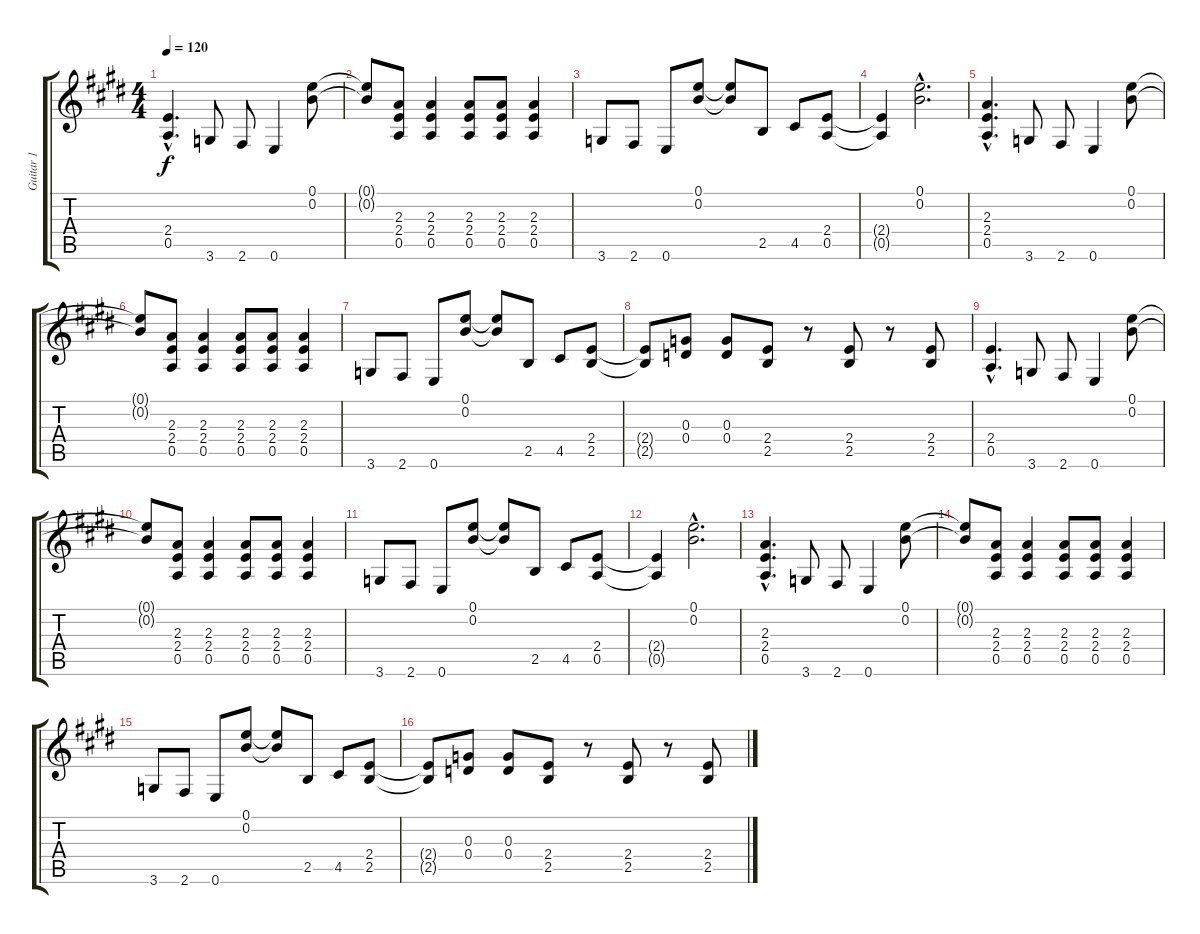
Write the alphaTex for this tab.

\track ("Guitar 1" "Guitar 1") {instrument distortionguitar}
\staff {score tabs}
\tuning (E4 B3 G3 D3 A2 E2) {hide}
\ts (4 4)
\tempo 120
\clef g2
\ks e
(2.4{hac} 0.5{hac}).4{d dy f} 3.6.8 2.6.8 0.6.4 (0.1 0.2).8 |
(0.1{t} 0.2{t}).8 (2.3 2.4 0.5).8 (2.3 2.4 0.5).4 (2.3 2.4 0.5).8 (2.3 2.4 0.5).8 (2.3 2.4 0.5).4 |
3.6.8 2.6.8 0.6.8 (0.1 0.2).8 (0.1{t} 0.2{t}).8 2.5.8 4.5.8 (2.4 0.5).8 |
(2.4{t} 0.5{t}).4{volume 11} (0.1{hac} 0.2{hac}).2{d} |
(2.3{hac} 2.4{hac} 0.5{hac}).4{d volume 10} 3.6.8 2.6.8 0.6.4 (0.1 0.2).8 |
(0.1{t} 0.2{t}).8{volume 9} (2.3 2.4 0.5).8 (2.3 2.4 0.5).4 (2.3 2.4 0.5).8 (2.3 2.4 0.5).8 (2.3 2.4 0.5).4 |
3.6.8{volume 8} 2.6.8 0.6.8 (0.1 0.2).8 (0.1{t} 0.2{t}).8 2.5.8 4.5.8 (2.4 2.5).8 |
(2.4{t} 2.5{t}).8{volume 7} (0.3 0.4).8 (0.3 0.4).8 (2.4 2.5).8 r.8 (2.4 2.5).8 r.8 (2.4 2.5).8 |
(2.4{hac} 0.5{hac}).4{d volume 6} 3.6.8 2.6.8 0.6.4 (0.1 0.2).8 |
(0.1{t} 0.2{t}).8{volume 5} (2.3 2.4 0.5).8 (2.3 2.4 0.5).4 (2.3 2.4 0.5).8 (2.3 2.4 0.5).8 (2.3 2.4 0.5).4 |
3.6.8{volume 4} 2.6.8 0.6.8 (0.1 0.2).8 (0.1{t} 0.2{t}).8 2.5.8 4.5.8 (2.4 0.5).8 |
(2.4{t} 0.5{t}).4{volume 3} (0.1{hac} 0.2{hac}).2{d} |
(2.3{hac} 2.4{hac} 0.5{hac}).4{d} 3.6.8 2.6.8 0.6.4 (0.1 0.2).8 |
(0.1{t} 0.2{t}).8 (2.3 2.4 0.5).8 (2.3 2.4 0.5).4 (2.3 2.4 0.5).8 (2.3 2.4 0.5).8 (2.3 2.4 0.5).4 |
3.6.8{volume 2} 2.6.8 0.6.8 (0.1 0.2).8 (0.1{t} 0.2{t}).8 2.5.8 4.5.8 (2.4 2.5).8 |
(2.4{t} 2.5{t}).8 (0.3 0.4).8 (0.3 0.4).8 (2.4 2.5).8 r.8 (2.4 2.5).8 r.8 (2.4 2.5).8
